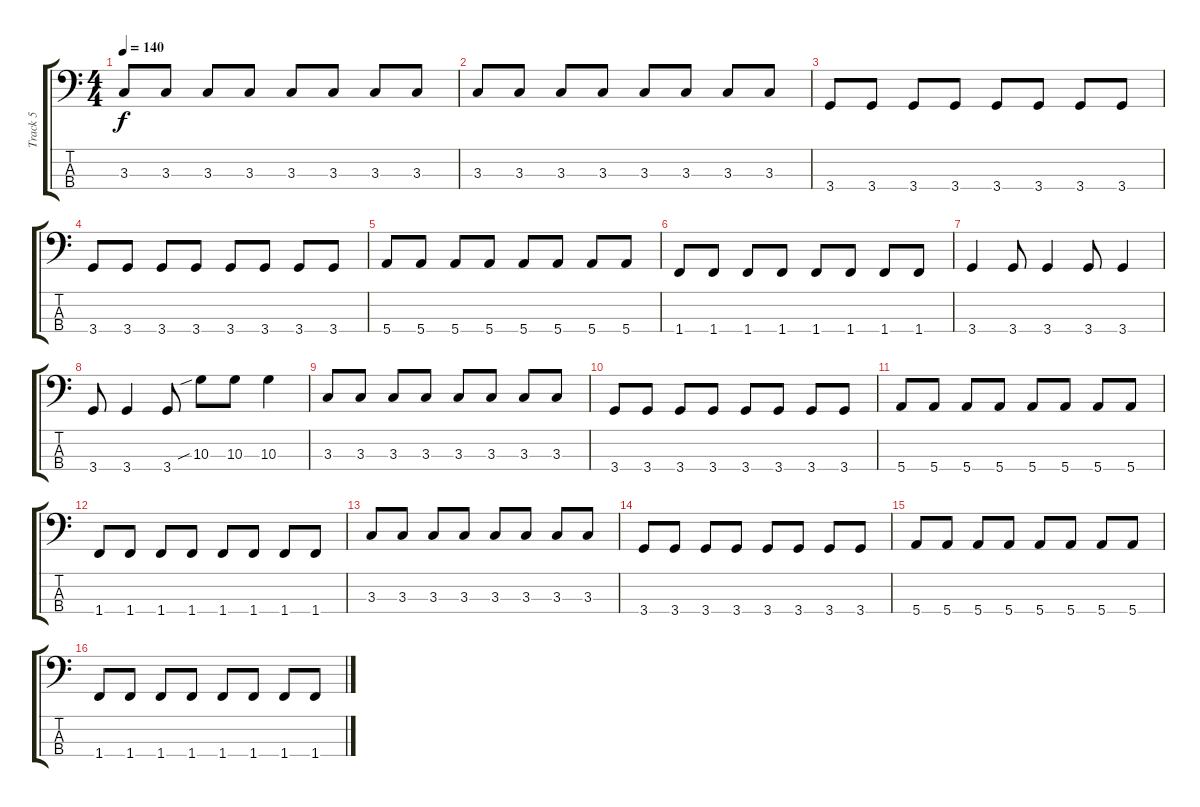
\track ("Track 5" "Track 5") {instrument electricbasspick}
\staff {score tabs}
\tuning (G2 D2 A1 E1) {hide}
\ts (4 4)
\tempo 140
\clef f4
\ks c
3.3.8{dy f} 3.3.8 3.3.8 3.3.8 3.3.8 3.3.8 3.3.8 3.3.8 |
3.3.8 3.3.8 3.3.8 3.3.8 3.3.8 3.3.8 3.3.8 3.3.8 |
3.4.8 3.4.8 3.4.8 3.4.8 3.4.8 3.4.8 3.4.8 3.4.8 |
3.4.8 3.4.8 3.4.8 3.4.8 3.4.8 3.4.8 3.4.8 3.4.8 |
5.4.8 5.4.8 5.4.8 5.4.8 5.4.8 5.4.8 5.4.8 5.4.8 |
1.4.8 1.4.8 1.4.8 1.4.8 1.4.8 1.4.8 1.4.8 1.4.8 |
3.4.4 3.4.8 3.4.4 3.4.8 3.4.4 |
3.4.8 3.4.4 3.4.8 10.3{sib}.8 10.3.8 10.3.4 |
3.3.8 3.3.8 3.3.8 3.3.8 3.3.8 3.3.8 3.3.8 3.3.8 |
3.4.8 3.4.8 3.4.8 3.4.8 3.4.8 3.4.8 3.4.8 3.4.8 |
5.4.8 5.4.8 5.4.8 5.4.8 5.4.8 5.4.8 5.4.8 5.4.8 |
1.4.8 1.4.8 1.4.8 1.4.8 1.4.8 1.4.8 1.4.8 1.4.8 |
3.3.8 3.3.8 3.3.8 3.3.8 3.3.8 3.3.8 3.3.8 3.3.8 |
3.4.8 3.4.8 3.4.8 3.4.8 3.4.8 3.4.8 3.4.8 3.4.8 |
5.4.8 5.4.8 5.4.8 5.4.8 5.4.8 5.4.8 5.4.8 5.4.8 |
1.4.8 1.4.8 1.4.8 1.4.8 1.4.8 1.4.8 1.4.8 1.4.8
